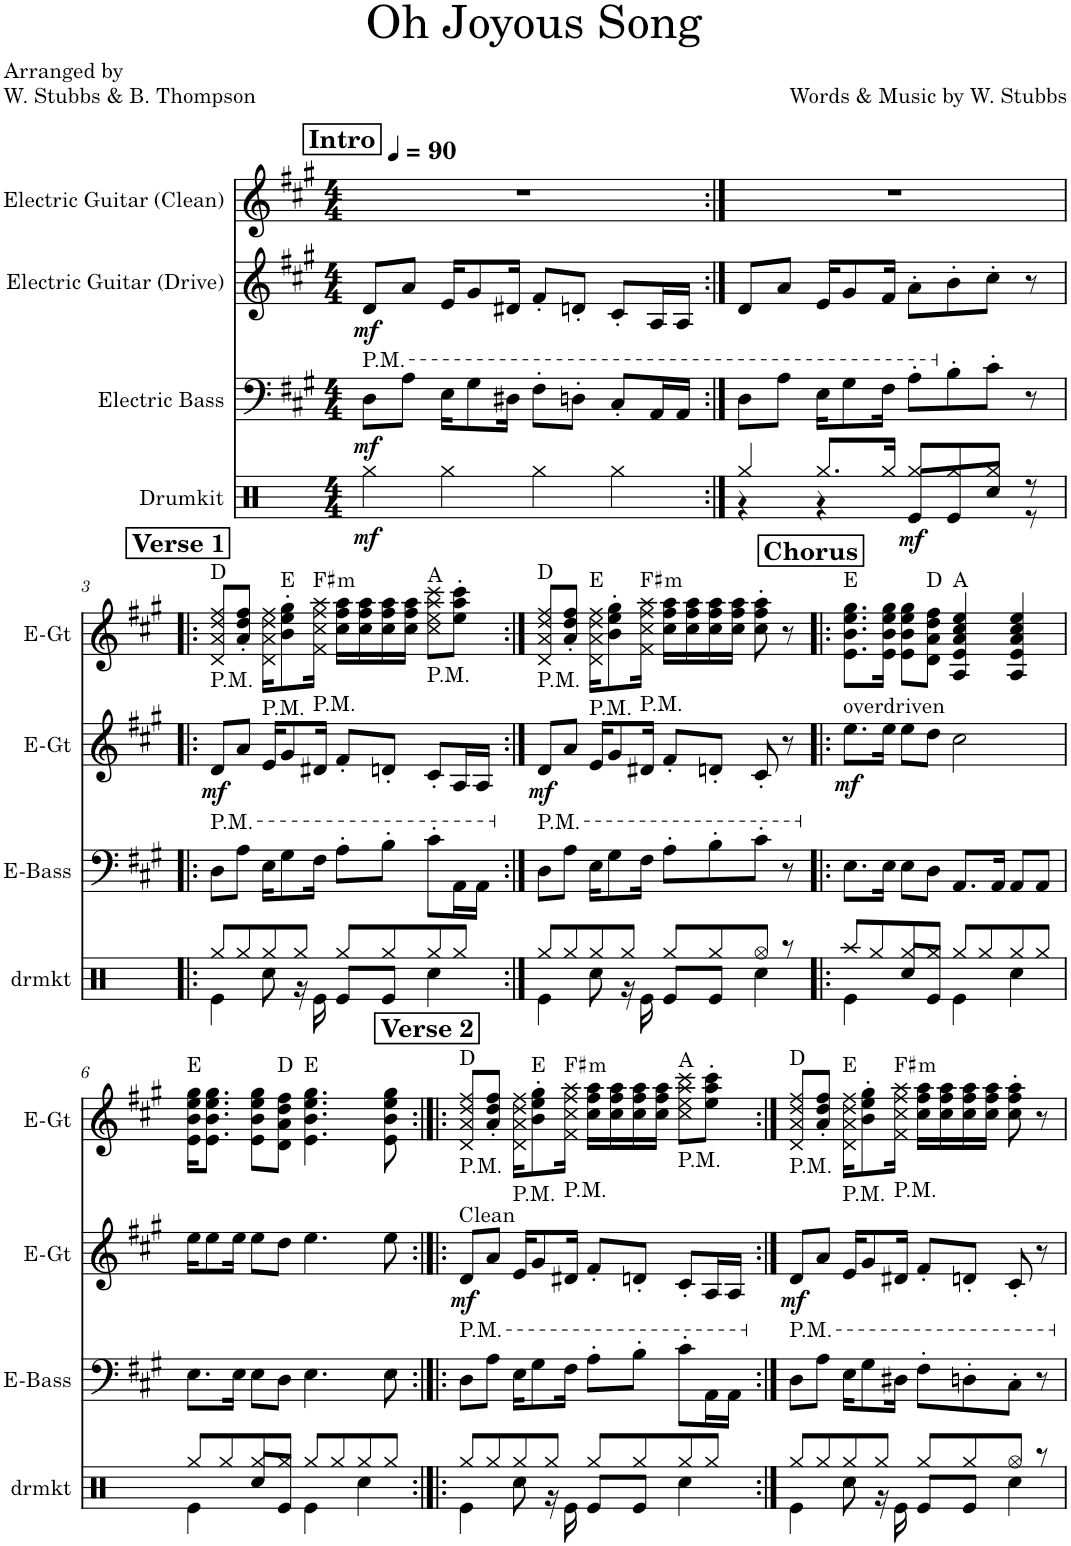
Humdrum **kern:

**kern	**dynam	**kern	**dynam	**kern	**dynam	**kern	**harte
*part4	*part4	*part3	*part3	*part2	*part2	*part1	*part1
*staff4	*staff4	*staff3	*staff3	*staff2	*staff2	*staff1	*
*I"Drumkit	*	*I"Electric Bass	*	*I"Electric Guitar (Drive)	*	*I"Electric Guitar (Clean)	*
*I'drmkt	*	*I'E-Bass	*	*I'E-Gt	*	*I'E-Gt	*
*clefX	*	*clefF4	*	*clefG2	*	*clefG2	*
*	*	*Trd7c12	*	*Trd7c12	*	*Trd7c12	*
*k[f#c#g#]	*	*k[f#c#g#]	*	*k[f#c#g#]	*	*k[f#c#g#]	*
*A:	*	*A:	*	*A:	*	*A:	*
*M4/4	*	*M4/4	*	*M4/4	*	*M4/4	*
*MM90	*	*MM90	*	*MM90	*	*MM90	*
!!LO:REH:place=s1:a:B:cj:fs=12:t=Intro
=1	=1	=1	=1	=1	=1	=1	=1
!	!	!	!	!LO:TX:b:t=P.M.	!	!	!
!	!LO:DY:b	!	!LO:DY:b	!	!LO:DY:b	!	!
4Rgg\	mf	8D\L	mf	8d/L	mf	1r	.
.	.	8A\J	.	8a/J	.	.	.
4Rgg\	.	16E\KL	.	16e/KL	.	.	.
.	.	8G#\	.	8g#/	.	.	.
.	.	16D#X\Jk	.	16d#X/Jk	.	.	.
4Rgg\	.	8F#'\L	.	8f#'/L	.	.	.
.	.	8Dn'\J	.	8dn'/J	.	.	.
4Rgg\	.	8C#'/L	.	8c#'/L	.	.	.
.	.	16AA/L	.	16A/L	.	.	.
.	.	16AA/JJ	.	16A/JJ	.	.	.
=2:|!	=2:|!	=2:|!	=2:|!	=2:|!	=2:|!	=2:|!	=2:|!
*^	*	*	*	*	*	*	*
4Rgg/	4r	.	8D\L	.	8d/L	.	1r	.
.	.	.	8A\J	.	8a/J	.	.	.
8.Rgg/L	4r	.	16E\KL	.	16e/KL	.	.	.
.	.	.	8G#\	.	8g#/	.	.	.
16Rgg/Jk	.	.	16F#\Jk	.	16f#/Jk	.	.	.
!	!	!LO:DY:b	!	!	!	!	!	!
8Rgg/L	8Re/L	mf	8A'\L	.	8a'\L	.	.	.
8Rgg/	8Re/	.	8B'\	.	8b'\	.	.	.
8Rgg/J	8Rcc/J	.	8c#'\J	.	8cc#'\J	.	.	.
8r	8r	.	8r	.	8r	.	.	.
!!LO:LB:g=z
!!LO:REH:place=s1:a:B:cj:fs=12:t=Verse 1
=3!|:	=3!|:	=3!|:	=3!|:	=3!|:	=3!|:	=3!|:	=3!|:	=3!|:
!	!	!	!	!	!	!	!LO:TX:b:t=P.M.	!
!	!	!	!	!	!LO:TX:b:t=P.M.	!	!	!
!	!	!	!	!	!	!LO:DY:b	!	!
8Rgg/L	4Re\	.	8D\L	.	8d/L	mf	8d/ 8a/ 8dd/ 8ff#/L	D:maj
8Rgg/	.	.	8A\J	.	8a/J	.	8a/' 8dd/' 8ff#/'J	.
!	!	!	!	!	!	!	!LO:TX:b:t=P.M.	!
8Rgg/	8Rcc\	.	16E\KL	.	16e/KL	.	16d\ 16a\ 16dd\ 16ff#\KL	.
.	.	.	8G#\	.	8g#/	.	8b\' 8ee\' 8gg#\'	E:maj
8Rgg/J	16r	.	.	.	.	.	.	.
!	!	!	!	!	!	!	!LO:TX:b:t=P.M.	!LO:H:kt=m
.	16Re\	.	16F#\Jk	.	16d#X/Jk	.	16f#\ 16cc#\ 16ff#\ 16aa\Jk	F#:min
8Rgg/L	8Re/L	.	8A'\L	.	8f#'/L	.	16cc#\ 16ff#\ 16aa\LL	.
.	.	.	.	.	.	.	16cc#\ 16ff#\ 16aa\	.
8Rgg/	8Re/J	.	8B'\J	.	8dn'/J	.	16cc#\ 16ff#\ 16aa\	.
.	.	.	.	.	.	.	16cc#\ 16ff#\ 16aa\JJ	.
!	!	!	!	!	!	!	!LO:TX:b:t=P.M.	!
8Rgg/	4Rcc\	.	8c#'\L	.	8c#'/L	.	8cc#\ 8ee\ 8aa\ 8ccc#\L	A:maj
8Rgg/J	.	.	16AA\L	.	16A/L	.	8ee\' 8aa\' 8ccc#\'J	.
.	.	.	16AA\JJ	.	16A/JJ	.	.	.
=4:|!	=4:|!	=4:|!	=4:|!	=4:|!	=4:|!	=4:|!	=4:|!	=4:|!
!	!	!	!	!	!	!	!LO:TX:b:t=P.M.	!
!	!	!	!	!	!LO:TX:b:t=P.M.	!	!	!
!	!	!	!	!	!	!LO:DY:b	!	!
8Rgg/L	4Re\	.	8D\L	.	8d/L	mf	8d/ 8a/ 8dd/ 8ff#/L	D:maj
8Rgg/	.	.	8A\J	.	8a/J	.	8a/' 8dd/' 8ff#/'J	.
!	!	!	!	!	!	!	!LO:TX:b:t=P.M.	!
8Rgg/	8Rcc\	.	16E\KL	.	16e/KL	.	16d\ 16a\ 16dd\ 16ff#\KL	E:maj
.	.	.	8G#\	.	8g#/	.	8b\' 8ee\' 8gg#\'	.
8Rgg/J	16r	.	.	.	.	.	.	.
!	!	!	!	!	!	!	!LO:TX:b:t=P.M.	!LO:H:kt=m
.	16Re\	.	16F#\Jk	.	16d#X/Jk	.	16f#\ 16cc#\ 16ff#\ 16aa\Jk	F#:min
8Rgg/L	8Re/L	.	8A'\L	.	8f#'/L	.	16cc#\ 16ff#\ 16aa\LL	.
.	.	.	.	.	.	.	16cc#\ 16ff#\ 16aa\	.
8Rgg/	8Re/J	.	8B'\	.	8dn'/J	.	16cc#\ 16ff#\ 16aa\	.
.	.	.	.	.	.	.	16cc#\ 16ff#\ 16aa\JJ	.
8Rgg/J	4Rcc\	.	8c#'\J	.	8c#'/	.	8cc#\' 8ff#\' 8aa\'	.
8r	.	.	8r	.	8r	.	8r	.
!!LO:REH:place=s1:a:B:cj:fs=12:t=Chorus
=5!|:	=5!|:	=5!|:	=5!|:	=5!|:	=5!|:	=5!|:	=5!|:	=5!|:
!	!	!	!	!	!LO:TX:a:t=overdriven	!	!	!
!	!	!	!	!	!	!LO:DY:b	!	!
8Raa/L	4Re\	.	8.E\L	.	8.ee\L	mf	8.e\ 8.b\ 8.ee\ 8.gg#\L	E:maj
8Rgg/	.	.	.	.	.	.	.	.
.	.	.	16E\Jk	.	16ee\Jk	.	16e\ 16b\ 16ee\ 16gg#\Jk	.
8Rgg/	8Rcc/L	.	8E\L	.	8ee\L	.	8e\ 8b\ 8ee\ 8gg#\L	.
8Rgg/J	8Re/J	.	8D\J	.	8dd\J	.	8d\ 8a\ 8dd\ 8ff#\J	D:maj
8Rgg/L	4Re\	.	8.AA/L	.	2cc#\	.	4A/ 4e/ 4a/ 4cc#/ 4ee/	A:maj
8Rgg/	.	.	.	.	.	.	.	.
.	.	.	16AA/Jk	.	.	.	.	.
8Rgg/	4Rcc\	.	8AA/L	.	.	.	4A/ 4e/ 4a/ 4cc#/ 4ee/	.
8Rgg/J	.	.	8AA/J	.	.	.	.	.
!!LO:LB:g=z
=6	=6	=6	=6	=6	=6	=6	=6	=6
8Rgg/L	4Re\	.	8.E\L	.	16ee\KL	.	16e\ 16b\ 16ee\ 16gg#\KL	E:maj
.	.	.	.	.	8ee\	.	8.e\ 8.b\ 8.ee\ 8.gg#\J	.
8Rgg/	.	.	.	.	.	.	.	.
.	.	.	16E\Jk	.	16ee\Jk	.	.	.
8Rgg/	8Rcc/L	.	8E\L	.	8ee\L	.	8e\ 8b\ 8ee\ 8gg#\L	.
8Rgg/J	8Re/J	.	8D\J	.	8dd\J	.	8d\ 8a\ 8dd\ 8ff#\J	D:maj
8Rgg/L	4Re\	.	4.E\	.	4.ee\	.	4.e\ 4.b\ 4.ee\ 4.gg#\	E:maj
8Rgg/	.	.	.	.	.	.	.	.
8Rgg/	4Rcc\	.	.	.	.	.	.	.
8Rgg/J	.	.	8E\	.	8ee\	.	8e\ 8b\ 8ee\ 8gg#\	.
!!LO:REH:place=s1:a:B:cj:fs=12:t=Verse 2
=7:|!|:	=7:|!|:	=7:|!|:	=7:|!|:	=7:|!|:	=7:|!|:	=7:|!|:	=7:|!|:	=7:|!|:
!	!	!	!	!	!	!	!LO:TX:b:t=P.M.	!
!	!	!	!	!	!LO:TX:a:t=Clean	!	!	!
!	!	!	!	!	!LO:TX:b:t=P.M.	!	!	!
!	!	!	!	!	!	!LO:DY:b	!	!
8Rgg/L	4Re\	.	8D\L	.	8d/L	mf	8d/ 8a/ 8dd/ 8ff#/L	D:maj
8Rgg/	.	.	8A\J	.	8a/J	.	8a/' 8dd/' 8ff#/'J	.
!	!	!	!	!	!	!	!LO:TX:b:t=P.M.	!
8Rgg/	8Rcc\	.	16E\KL	.	16e/KL	.	16d\ 16a\ 16dd\ 16ff#\KL	.
.	.	.	8G#\	.	8g#/	.	8b\' 8ee\' 8gg#\'	E:maj
8Rgg/J	16r	.	.	.	.	.	.	.
!	!	!	!	!	!	!	!LO:TX:b:t=P.M.	!LO:H:kt=m
.	16Re\	.	16F#\Jk	.	16d#X/Jk	.	16f#\ 16cc#\ 16ff#\ 16aa\Jk	F#:min
8Rgg/L	8Re/L	.	8A'\L	.	8f#'/L	.	16cc#\ 16ff#\ 16aa\LL	.
.	.	.	.	.	.	.	16cc#\ 16ff#\ 16aa\	.
8Rgg/	8Re/J	.	8B'\J	.	8dn'/J	.	16cc#\ 16ff#\ 16aa\	.
.	.	.	.	.	.	.	16cc#\ 16ff#\ 16aa\JJ	.
!	!	!	!	!	!	!	!LO:TX:b:t=P.M.	!
8Rgg/	4Rcc\	.	8c#'\L	.	8c#'/L	.	8cc#\ 8ee\ 8aa\ 8ccc#\L	A:maj
8Rgg/J	.	.	16AA\L	.	16A/L	.	8ee\' 8aa\' 8ccc#\'J	.
.	.	.	16AA\JJ	.	16A/JJ	.	.	.
=8:|!	=8:|!	=8:|!	=8:|!	=8:|!	=8:|!	=8:|!	=8:|!	=8:|!
!	!	!	!	!	!	!	!LO:TX:b:t=P.M.	!
!	!	!	!	!	!LO:TX:b:t=P.M.	!	!	!
!	!	!	!	!	!	!LO:DY:b	!	!
8Rgg/L	4Re\	.	8D\L	.	8d/L	mf	8d/ 8a/ 8dd/ 8ff#/L	D:maj
8Rgg/	.	.	8A\J	.	8a/J	.	8a/' 8dd/' 8ff#/'J	.
!	!	!	!	!	!	!	!LO:TX:b:t=P.M.	!
8Rgg/	8Rcc\	.	16E\KL	.	16e/KL	.	16d\ 16a\ 16dd\ 16ff#\KL	E:maj
.	.	.	8G#\	.	8g#/	.	8b\' 8ee\' 8gg#\'	.
8Rgg/J	16r	.	.	.	.	.	.	.
!	!	!	!	!	!	!	!LO:TX:b:t=P.M.	!LO:H:kt=m
.	16Re\	.	16D#X\Jk	.	16d#X/Jk	.	16f#\ 16cc#\ 16ff#\ 16aa\Jk	F#:min
8Rgg/L	8Re/L	.	8F#'\L	.	8f#'/L	.	16cc#\ 16ff#\ 16aa\LL	.
.	.	.	.	.	.	.	16cc#\ 16ff#\ 16aa\	.
8Rgg/	8Re/J	.	8Dn'\	.	8dn'/J	.	16cc#\ 16ff#\ 16aa\	.
.	.	.	.	.	.	.	16cc#\ 16ff#\ 16aa\JJ	.
8Rgg/J	4Rcc\	.	8C#'\J	.	8c#'/	.	8cc#\' 8ff#\' 8aa\'	.
8r	.	.	8r	.	8r	.	8r	.
*v	*v	*	*	*	*	*	*	*
=	=	=	=	=	=	=	=
*-	*-	*-	*-	*-	*-	*-	*-
